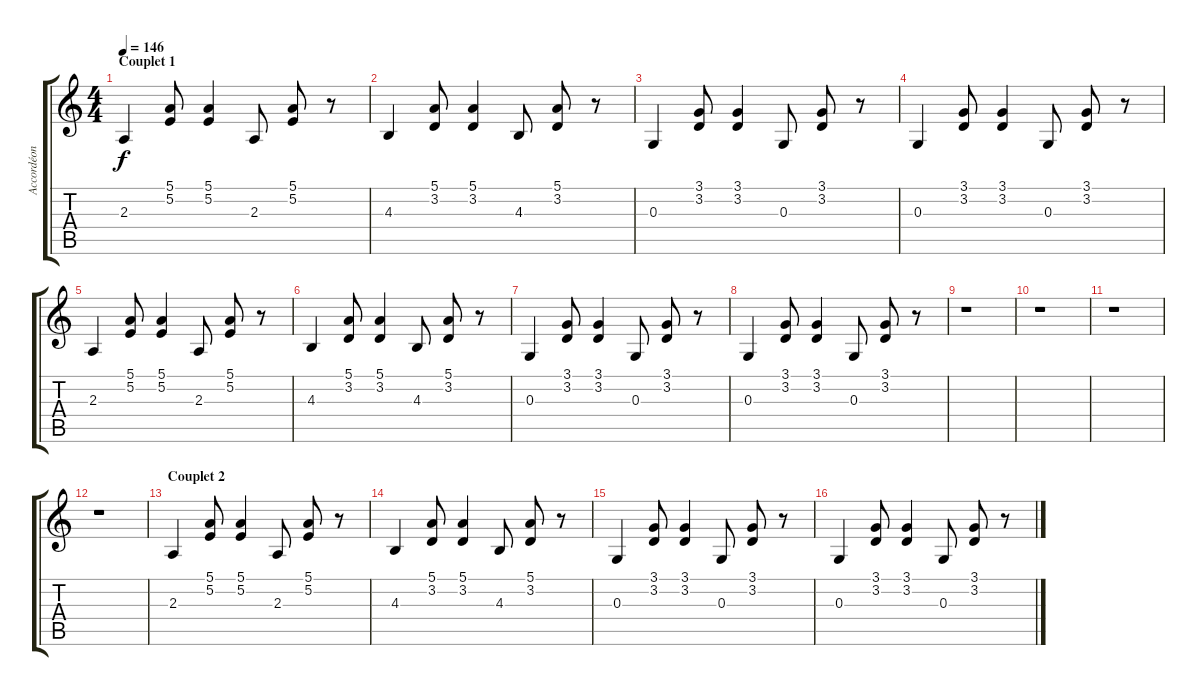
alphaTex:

\track ("Accordéon" "Accordéon") {instrument accordion}
\staff {score tabs}
\tuning (E4 B3 G3 D3 A2 E2) {hide}
\ts (4 4)
\section ("" "Couplet 1")
\tempo 146
\clef g2
\ks c
2.3.4{dy f} (5.1 5.2).8 (5.1 5.2).4 2.3.8 (5.1 5.2).8 r.8 |
4.3.4 (5.1 3.2).8 (5.1 3.2).4 4.3.8 (5.1 3.2).8 r.8 |
0.3.4 (3.1 3.2).8 (3.1 3.2).4 0.3.8 (3.1 3.2).8 r.8 |
0.3.4 (3.1 3.2).8 (3.1 3.2).4 0.3.8 (3.1 3.2).8 r.8 |
2.3.4 (5.1 5.2).8 (5.1 5.2).4 2.3.8 (5.1 5.2).8 r.8 |
4.3.4 (5.1 3.2).8 (5.1 3.2).4 4.3.8 (5.1 3.2).8 r.8 |
0.3.4 (3.1 3.2).8 (3.1 3.2).4 0.3.8 (3.1 3.2).8 r.8 |
0.3.4 (3.1 3.2).8 (3.1 3.2).4 0.3.8 (3.1 3.2).8 r.8 |
r.1 |
r.1 |
r.1 |
r.1 |
\section ("" "Couplet 2")
2.3.4 (5.1 5.2).8 (5.1 5.2).4 2.3.8 (5.1 5.2).8 r.8 |
4.3.4 (5.1 3.2).8 (5.1 3.2).4 4.3.8 (5.1 3.2).8 r.8 |
0.3.4 (3.1 3.2).8 (3.1 3.2).4 0.3.8 (3.1 3.2).8 r.8 |
0.3.4 (3.1 3.2).8 (3.1 3.2).4 0.3.8 (3.1 3.2).8 r.8
